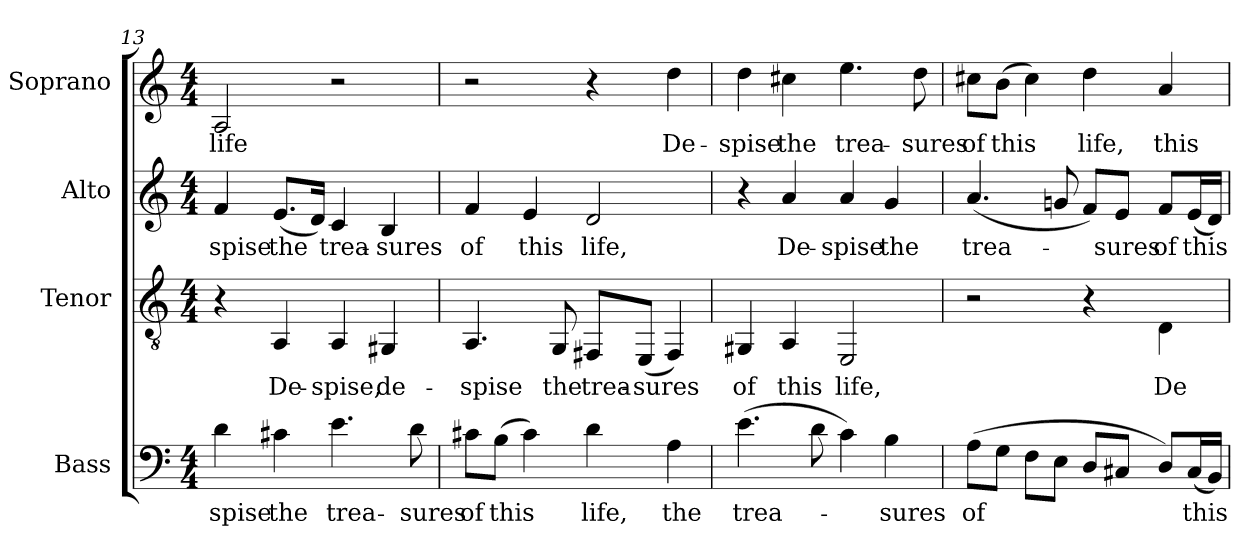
**kern	**text	**kern	**text	**kern	**text	**kern	**text
*part4	*part4	*part3	*part3	*part2	*part2	*part1	*part1
*staff4	*staff4	*staff3	*staff3	*staff2	*staff2	*staff1	*staff1
*I"Bass	*	*I"Tenor	*	*I"Alto	*	*I"Soprano	*
*I'B.	*	*I'T.	*	*I'A.	*	*I'S.	*
!!LO:PB:g=z
*clefF4	*	*clefGv2	*	*clefG2	*	*clefG2	*
*k[]	*	*k[]	*	*k[]	*	*k[]	*
*C:	*	*C:	*	*C:	*	*C:	*
*M4/4	*	*M4/4	*	*M4/4	*	*M4/4	*
=13	=13	=13	=13	=13	=13	=13	=13
!	!LO:LY:b:color=#000000	!	!	!	!	!	!
!	!	!	!	!	!LO:LY:b:color=#000000	!	!
!	!	!	!	!	!	!	!LO:LY:b:color=#000000
4di\	-spise	4r	.	4fi/	-spise	2Ai/	life
!	!LO:LY:b:color=#000000	!	!	!	!	!	!
!	!	!	!LO:LY:b:color=#000000	!	!	!	!
!	!	!	!	!	!LO:LY:b:color=#000000	!	!
4c#Xi\	the	4AAi/	De-	(8.ei/L	the	.	.
.	.	.	.	16di/Jk)	.	.	.
!	!LO:LY:b:color=#000000	!	!	!	!	!	!
!	!	!	!LO:LY:b:color=#000000	!	!	!	!
!	!	!	!	!	!LO:LY:b:color=#000000	!	!
4.ei\	trea-	4AAi/	-spise,	4ci/	trea-	2r	.
!	!	!	!LO:LY:b:color=#000000	!	!	!	!
!	!	!	!	!	!LO:LY:b:color=#000000	!	!
.	.	4GG#Xi/	de-	4Bi/	-sures	.	.
!	!LO:LY:b:color=#000000	!	!	!	!	!	!
8di\	-sures	.	.	.	.	.	.
=14	=14	=14	=14	=14	=14	=14	=14
!	!LO:LY:b:color=#000000	!	!	!	!	!	!
!	!	!	!LO:LY:b:color=#000000	!	!	!	!
!	!	!	!	!	!LO:LY:b:color=#000000	!	!
8c#Xi\L	of	4.AAi/	-spise	4fi/	of	2r	.
!	!LO:LY:b:color=#000000	!	!	!	!	!	!
(8Bi\J	this	.	.	.	.	.	.
!	!	!	!	!	!LO:LY:b:color=#000000	!	!
4c#i\)	.	.	.	4ei/	this	.	.
!	!	!	!LO:LY:b:color=#000000	!	!	!	!
.	.	8GGi/	the	.	.	.	.
!	!LO:LY:b:color=#000000	!	!	!	!	!	!
!	!	!	!LO:LY:b:color=#000000	!	!	!	!
!	!	!	!	!	!LO:LY:b:color=#000000	!	!
4di\	life,	8FF#Xi/L	trea-	2di/	life,	4r	.
!	!	!	!LO:LY:b:color=#000000	!	!	!	!
.	.	(8EEi/J	-sures	.	.	.	.
!	!LO:LY:b:color=#000000	!	!	!	!	!	!
!	!	!	!	!	!	!	!LO:LY:b:color=#000000
4Ai\	the	4FF#i/)	.	.	.	4ddi\	De-
=15	=15	=15	=15	=15	=15	=15	=15
!	!LO:LY:b:color=#000000	!	!	!	!	!	!
!	!	!	!LO:LY:b:color=#000000	!	!	!	!
!	!	!	!	!	!	!	!LO:LY:b:color=#000000
(4.ei\	trea-	4GG#Xi/	of	4r	.	4ddi\	-spise
!	!	!	!LO:LY:b:color=#000000	!	!	!	!
!	!	!	!	!	!LO:LY:b:color=#000000	!	!
!	!	!	!	!	!	!	!LO:LY:b:color=#000000
.	.	4AAi/	this	4ai/	De-	4cc#Xi\	the
8di\	.	.	.	.	.	.	.
!	!	!	!LO:LY:b:color=#000000	!	!	!	!
!	!	!	!	!	!LO:LY:b:color=#000000	!	!
!	!	!	!	!	!	!	!LO:LY:b:color=#000000
4ci\)	.	2EEi/	life,	4ai/	-spise	4.eei\	trea-
!	!LO:LY:b:color=#000000	!	!	!	!	!	!
!	!	!	!	!	!LO:LY:b:color=#000000	!	!
4Bi\	-sures	.	.	4gi/	the	.	.
!	!	!	!	!	!	!	!LO:LY:b:color=#000000
.	.	.	.	.	.	8ddi\	-sures
=16	=16	=16	=16	=16	=16	=16	=16
!	!LO:LY:b:color=#000000	!	!	!	!	!	!
!	!	!	!	!	!LO:LY:b:color=#000000	!	!
!	!	!	!	!	!	!	!LO:LY:b:color=#000000
(8Ai\L	of	2r	.	(4.ai/	trea-	8cc#Xi\L	of
!	!	!	!	!	!	!	!LO:LY:b:color=#000000
8Gi\J	.	.	.	.	.	(8bi\J	this
8Fi\L	.	.	.	.	.	4cc#i\)	.
8Ei\J	.	.	.	8gni/	.	.	.
!	!	!	!	!	!	!	!LO:LY:b:color=#000000
8Di/L	.	4r	.	8fi/L)	.	4ddi\	life,
!	!	!	!	!	!LO:LY:b:color=#000000	!	!
8C#Xi/J	.	.	.	8ei/J	-sures	.	.
!	!	!	!LO:LY:b:color=#000000	!	!	!	!
!	!	!	!	!	!LO:LY:b:color=#000000	!	!
!	!	!	!	!	!	!	!LO:LY:b:color=#000000
8Di/L)	.	4Di\	De-	8fi/L	of	4ai/	this
!	!LO:LY:b:color=#000000	!	!	!	!	!	!
!	!	!	!	!	!LO:LY:b:color=#000000	!	!
(16C#i/L	this	.	.	(16ei/L	this	.	.
16BBi/JJ)	.	.	.	16di/JJ)	.	.	.
=	=	=	=	=	=	=	=
*-	*-	*-	*-	*-	*-	*-	*-
